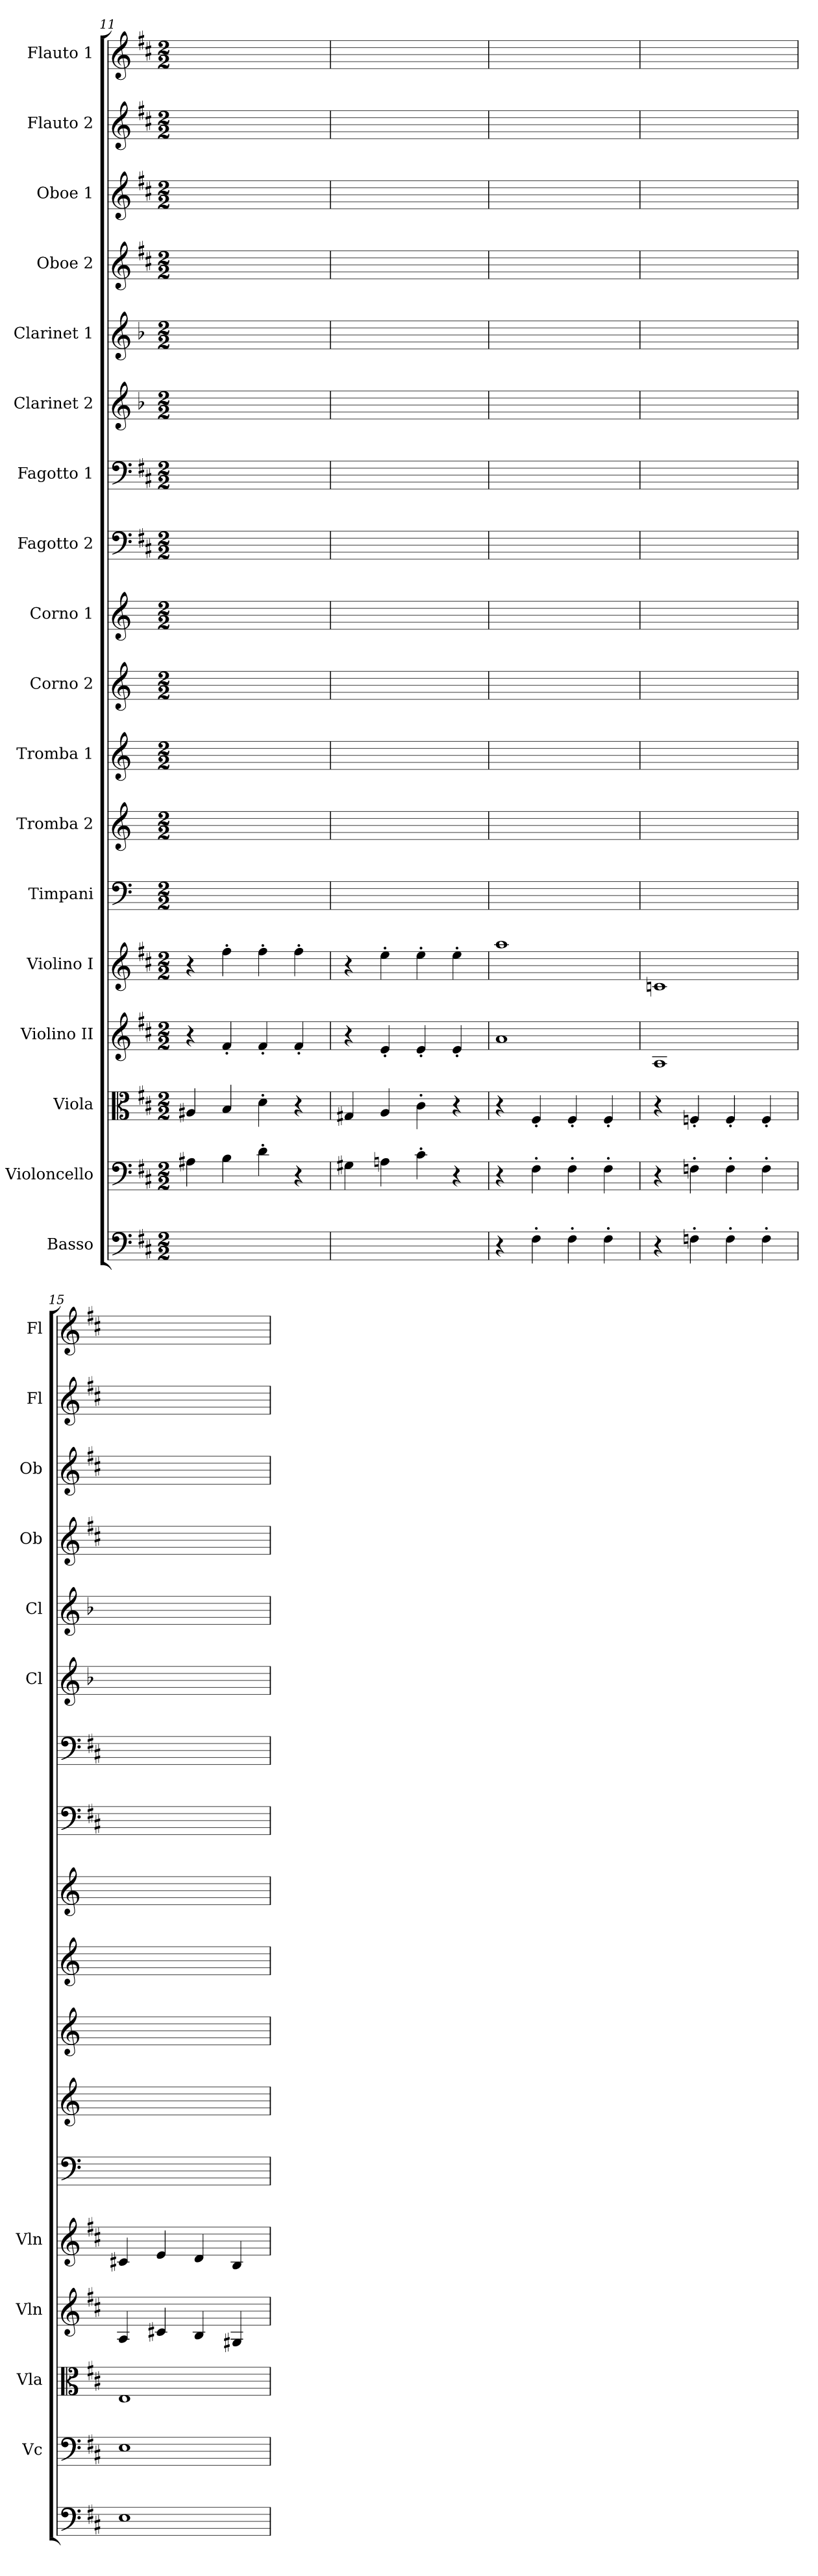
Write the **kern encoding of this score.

**kern	**kern	**kern	**kern	**kern	**kern	**kern	**kern	**kern	**kern	**kern	**kern	**kern	**kern	**kern	**kern	**kern	**kern
*part18	*part17	*part16	*part15	*part14	*part13	*part12	*part11	*part10	*part9	*part8	*part7	*part6	*part5	*part4	*part3	*part2	*part1
*staff18	*staff17	*staff16	*staff15	*staff14	*staff13	*staff12	*staff11	*staff10	*staff9	*staff8	*staff7	*staff6	*staff5	*staff4	*staff3	*staff2	*staff1
*I"Basso	*I"Violoncello	*I"Viola	*I"Violino II	*I"Violino I	*I"Timpani	*I"Tromba 2	*I"Tromba 1	*I"Corno 2	*I"Corno 1	*I"Fagotto 2	*I"Fagotto 1	*I"Clarinet 2	*I"Clarinet 1	*I"Oboe 2	*I"Oboe 1	*I"Flauto 2	*I"Flauto 1
*	*I'Vc	*I'Vla	*I'Vln	*I'Vln	*	*	*	*	*	*	*	*I'Cl	*I'Cl	*I'Ob	*I'Ob	*I'Fl	*I'Fl
*clefF4	*clefF4	*clefC3	*clefG2	*clefG2	*clefF4	*clefG2	*clefG2	*clefG2	*clefG2	*clefF4	*clefF4	*clefG2	*clefG2	*clefG2	*clefG2	*clefG2	*clefG2
*ITrd7c12	*	*	*	*	*	*ITrd-1c-2	*ITrd-1c-2	*ITrd6c10	*ITrd6c10	*	*	*ITrd2c3	*ITrd2c3	*	*	*	*
*k[f#c#]	*k[f#c#]	*k[f#c#]	*k[f#c#]	*k[f#c#]	*	*	*	*	*	*k[f#c#]	*k[f#c#]	*k[f#c#]	*k[f#c#]	*k[f#c#]	*k[f#c#]	*k[f#c#]	*k[f#c#]
*M2/2	*M2/2	*M2/2	*M2/2	*M2/2	*M2/2	*M2/2	*M2/2	*M2/2	*M2/2	*M2/2	*M2/2	*M2/2	*M2/2	*M2/2	*M2/2	*M2/2	*M2/2
=11	=11	=11	=11	=11	=11	=11	=11	=11	=11	=11	=11	=11	=11	=11	=11	=11	=11
1ryy	4A#X	4A#X	4r	4r	1ryy	1ryy	1ryy	1ryy	1ryy	1ryy	1ryy	1ryy	1ryy	1ryy	1ryy	1ryy	1ryy
.	4B	4B	4f#'	4ff#'	.	.	.	.	.	.	.	.	.	.	.	.	.
.	4d'	4d'	4f#'	4ff#'	.	.	.	.	.	.	.	.	.	.	.	.	.
.	4r	4r	4f#'	4ff#'	.	.	.	.	.	.	.	.	.	.	.	.	.
=12	=12	=12	=12	=12	=12	=12	=12	=12	=12	=12	=12	=12	=12	=12	=12	=12	=12
1ryy	4G#X	4G#X	4r	4r	1ryy	1ryy	1ryy	1ryy	1ryy	1ryy	1ryy	1ryy	1ryy	1ryy	1ryy	1ryy	1ryy
.	4An	4A	4e'	4ee'	.	.	.	.	.	.	.	.	.	.	.	.	.
.	4c#'	4c#'	4e'	4ee'	.	.	.	.	.	.	.	.	.	.	.	.	.
.	4r	4r	4e'	4ee'	.	.	.	.	.	.	.	.	.	.	.	.	.
=13	=13	=13	=13	=13	=13	=13	=13	=13	=13	=13	=13	=13	=13	=13	=13	=13	=13
4r	4r	4r	1a	1aa	1ryy	1ryy	1ryy	1ryy	1ryy	1ryy	1ryy	1ryy	1ryy	1ryy	1ryy	1ryy	1ryy
4FF#'	4F#'	4F#'	.	.	.	.	.	.	.	.	.	.	.	.	.	.	.
4FF#'	4F#'	4F#'	.	.	.	.	.	.	.	.	.	.	.	.	.	.	.
4FF#'	4F#'	4F#'	.	.	.	.	.	.	.	.	.	.	.	.	.	.	.
=14	=14	=14	=14	=14	=14	=14	=14	=14	=14	=14	=14	=14	=14	=14	=14	=14	=14
4r	4r	4r	1A	1cn	1ryy	1ryy	1ryy	1ryy	1ryy	1ryy	1ryy	1ryy	1ryy	1ryy	1ryy	1ryy	1ryy
4FFn'	4Fn'	4Fn'	.	.	.	.	.	.	.	.	.	.	.	.	.	.	.
4FF'	4F'	4F'	.	.	.	.	.	.	.	.	.	.	.	.	.	.	.
4FF'	4F'	4F'	.	.	.	.	.	.	.	.	.	.	.	.	.	.	.
=15	=15	=15	=15	=15	=15	=15	=15	=15	=15	=15	=15	=15	=15	=15	=15	=15	=15
1EE	1E	1E	4A	4c#X	1ryy	1ryy	1ryy	1ryy	1ryy	1ryy	1ryy	1ryy	1ryy	1ryy	1ryy	1ryy	1ryy
.	.	.	4c#X	4e	.	.	.	.	.	.	.	.	.	.	.	.	.
.	.	.	4B	4d	.	.	.	.	.	.	.	.	.	.	.	.	.
.	.	.	4G#X	4B	.	.	.	.	.	.	.	.	.	.	.	.	.
=	=	=	=	=	=	=	=	=	=	=	=	=	=	=	=	=	=
*-	*-	*-	*-	*-	*-	*-	*-	*-	*-	*-	*-	*-	*-	*-	*-	*-	*-
